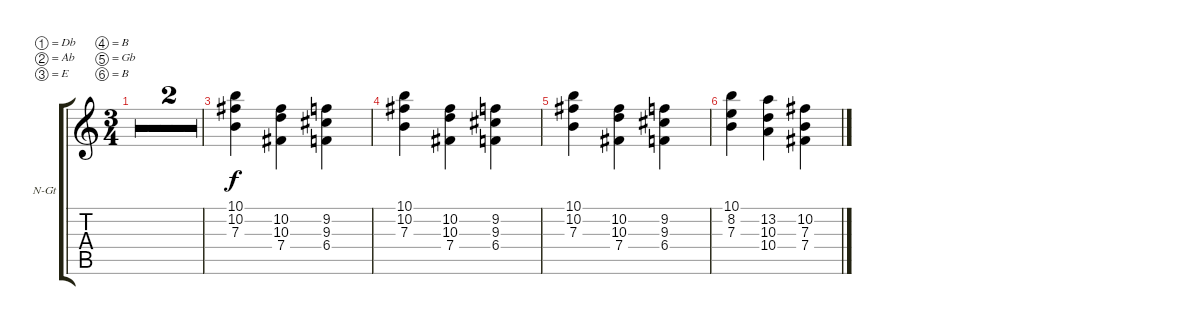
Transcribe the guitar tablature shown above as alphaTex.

\bracketExtendMode groupsimilarinstruments
\firstSystemTrackNameOrientation horizontal
\otherSystemsTrackNameOrientation horizontal
\track ("Nylon Guitar" "N-Gt") {multiBarRest instrument acousticguitarnylon}
\staff {score tabs}
\tuning (Db4 Ab3 E3 B2 Gb2 B1)
\ts (3 4)
\tempo 200
\clef g2
\ks c
|
|
(10.1 10.2 7.3).4 (10.2 10.3 7.4).4 (9.2 9.3 6.4).4 |
(10.1 10.2 7.3).4 (10.2 10.3 7.4).4 (9.2 9.3 6.4).4 |
(10.1 10.2 7.3).4 (10.2 10.3 7.4).4 (9.2 9.3 6.4).4 |
(10.1 8.2 7.3).4 (13.2 10.3 10.4).4 (10.2 7.3 7.4).4
